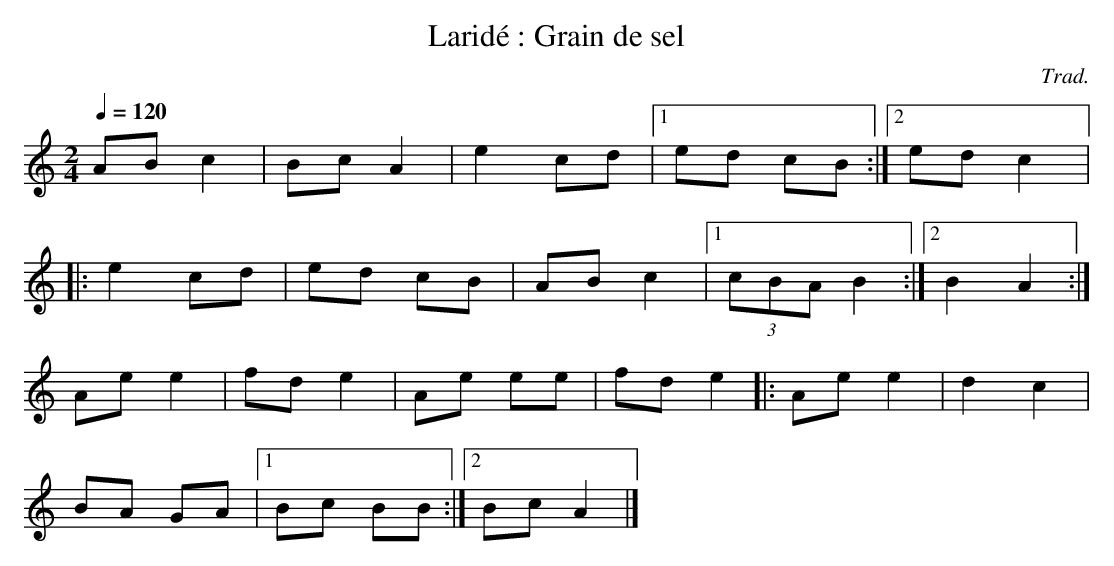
X:1
T:Laridé : Grain de sel
C:Trad.
Q:1/4=120
M:2/4
L:1/8
K:C
AB c2 | Bc A2 | e2 cd |1 ed cB :|2 ed c2 |:
e2 cd | ed cB | AB c2 |1 (3cBA B2 :|2 B2 A2 :|
Ae e2 | fd e2 | Ae ee | fd e2 |: Ae e2 | d2 c2 |
BA GA |1 Bc BB :|2 Bc A2 |]
